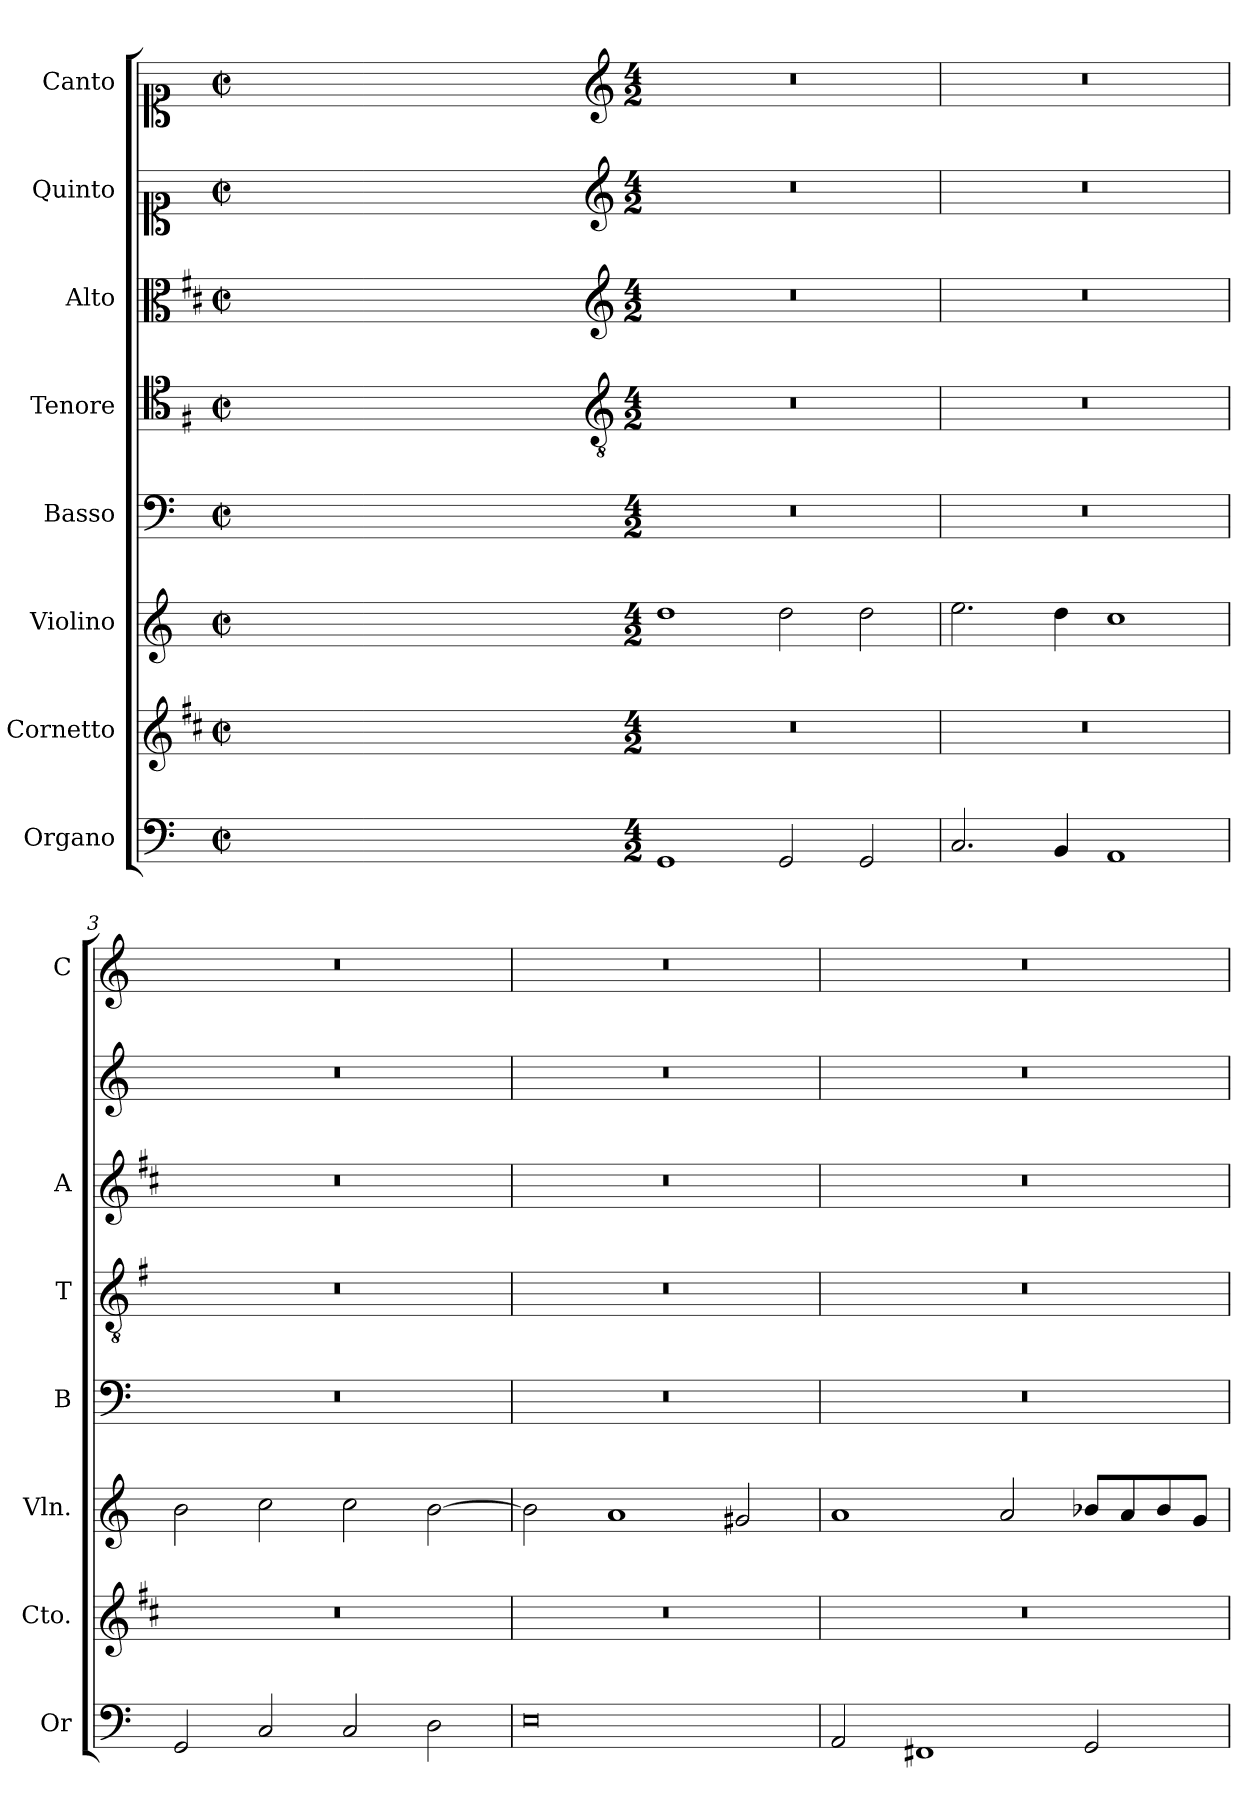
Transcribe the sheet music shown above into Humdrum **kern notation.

**kern	**kern	**kern	**kern	**kern	**kern	**kern	**kern
*part8	*part7	*part6	*part5	*part4	*part3	*part2	*part1
*staff8	*staff7	*staff6	*staff5	*staff4	*staff3	*staff2	*staff1
*I"Organo	*I"Cornetto	*I"Violino	*I"Basso	*I"Tenore	*I"Alto	*I"Quinto	*I"Canto
*I'Or	*I'Cto.	*I'Vln.	*I'B	*I'T	*I'A	*	*I'C
*clefF4	*clefG2	*clefG2	*clefF4	*clefC4	*clefC3	*clefC1	*clefC1
*	*ITrd1c2	*	*	*ITrd4c7	*ITrd1c2	*	*
*k[]	*k[]	*k[]	*k[]	*k[]	*k[]	*k[]	*k[]
*C:	*C:	*C:	*C:	*C:	*C:	*C:	*C:
*M2/2	*M2/2	*M2/2	*M2/2	*M2/2	*M2/2	*M2/2	*M2/2
*met(c|)	*met(c|)	*met(c|)	*met(c|)	*met(c|)	*met(c|)	*met(c|)	*met(c|)
=	=	=	=	=	=	=	=
1ryy	1ryy	1ryy	1ryy	1ryy	1ryy	1ryy	1ryy
=1X-	=1X-	=1X-	=1X-	=1X-	=1X-	=1X-	=1X-
4ryy	4ryy	4ryy	4ryy	4ryy	4ryy	4ryy	4ryy
4ryy	4ryy	4ryy	4ryy	4ryy	4ryy	4ryy	4ryy
4ryy	4ryy	4ryy	4ryy	4ryy	4ryy	4ryy	4ryy
4ryy	4ryy	4ryy	4ryy	4ryy	4ryy	4ryy	4ryy
=1-	=1-	=1-	=1-	=1-	=1-	=1-	=1-
*	*	*	*	*clefGv2	*clefG2	*clefG2	*clefG2
*M4/2	*M4/2	*M4/2	*M4/2	*M4/2	*M4/2	*M4/2	*M4/2
1GG	0r	1dd	0r	0r	0r	0r	0r
2GG/	.	2dd\	.	.	.	.	.
2GG/	.	2dd\	.	.	.	.	.
=2	=2	=2	=2	=2	=2	=2	=2
2.C/	0r	2.ee\	0r	0r	0r	0r	0r
4BB/	.	4dd\	.	.	.	.	.
1AA	.	1cc	.	.	.	.	.
=3	=3	=3	=3	=3	=3	=3	=3
2GG/	0r	2b\	0r	0r	0r	0r	0r
2C/	.	2cc\	.	.	.	.	.
2C/	.	2cc\	.	.	.	.	.
2D\	.	[2b\	.	.	.	.	.
=4	=4	=4	=4	=4	=4	=4	=4
0E	0r	2b\]	0r	0r	0r	0r	0r
.	.	1a	.	.	.	.	.
.	.	2g#X/	.	.	.	.	.
!!LO:LB:g=z
=5	=5	=5	=5	=5	=5	=5	=5
2AA/	0r	1a	0r	0r	0r	0r	0r
1FF#X	.	.	.	.	.	.	.
.	.	2a/	.	.	.	.	.
2GG/	.	8b-X/L	.	.	.	.	.
.	.	8a/	.	.	.	.	.
.	.	8b-/	.	.	.	.	.
.	.	8g/J	.	.	.	.	.
=	=	=	=	=	=	=	=
*-	*-	*-	*-	*-	*-	*-	*-
